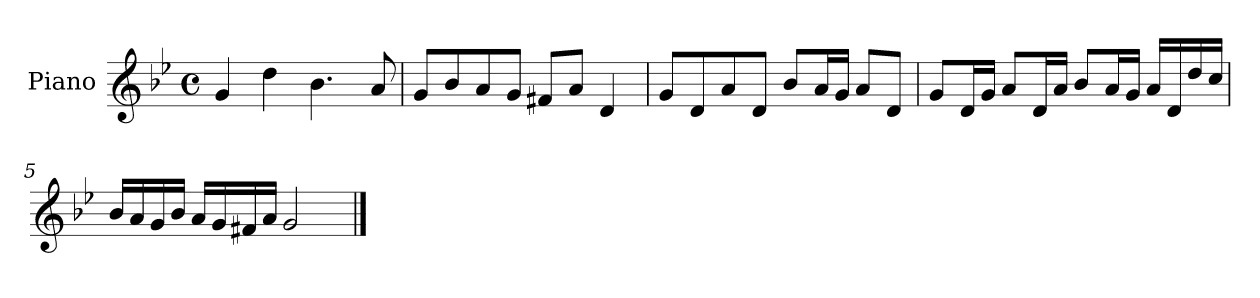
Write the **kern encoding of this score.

**kern
*part1
*staff1
*I"Piano
*I'Pno
*clefG2
*k[b-e-]
*g:
*M4/4
*met(c)
=1
4g/
4dd\
4.b-\
8a/
=2
8g/L
8b-/
8a/
8g/J
8f#X/L
8a/J
4d/
=3
8g/L
8d/
8a/
8d/J
8b-/L
16a/L
16g/JJ
8a/L
8d/J
=4
8g/L
16d/L
16g/JJ
8a/L
16d/L
16a/JJ
8b-/L
16a/L
16g/JJ
16a/LL
16d/
16dd/
16cc/JJ
=5
16b-/LL
16a/
16g/
16b-/JJ
16a/LL
16g/
16f#X/
16a/JJ
2g/
==
*-
